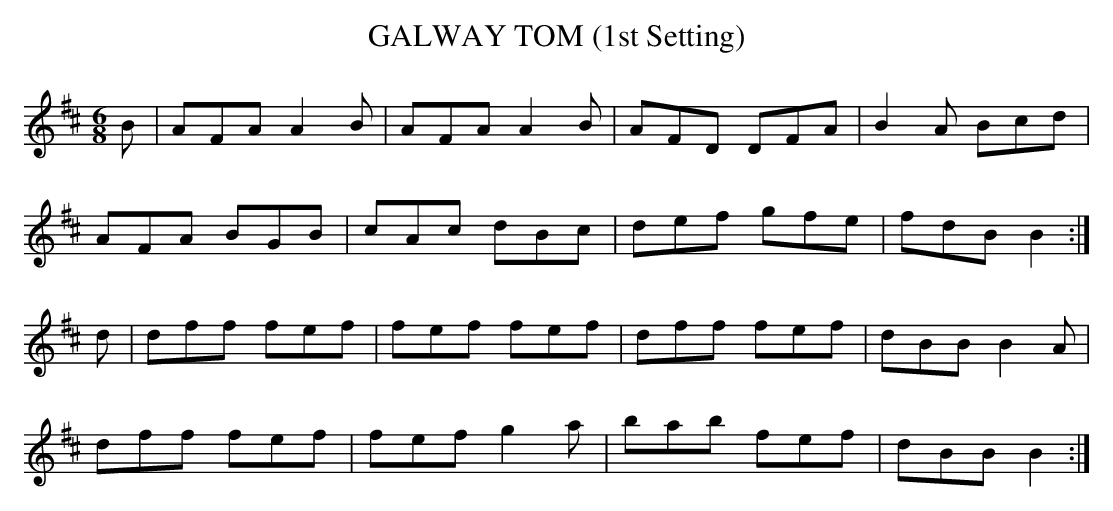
X:1
T:GALWAY TOM (1st Setting)
M:6/8
L:1/8
K:Bm
B|AFA A2B|AFA A2B|AFD DFA|B2A Bcd|
AFA BGB|cAc dBc|def gfe|fdB B2 :|
d|dff fef|fef fef|dff fef|dBB B2A|
dff fef|fef g2a|bab fef|dBB B2 :|
